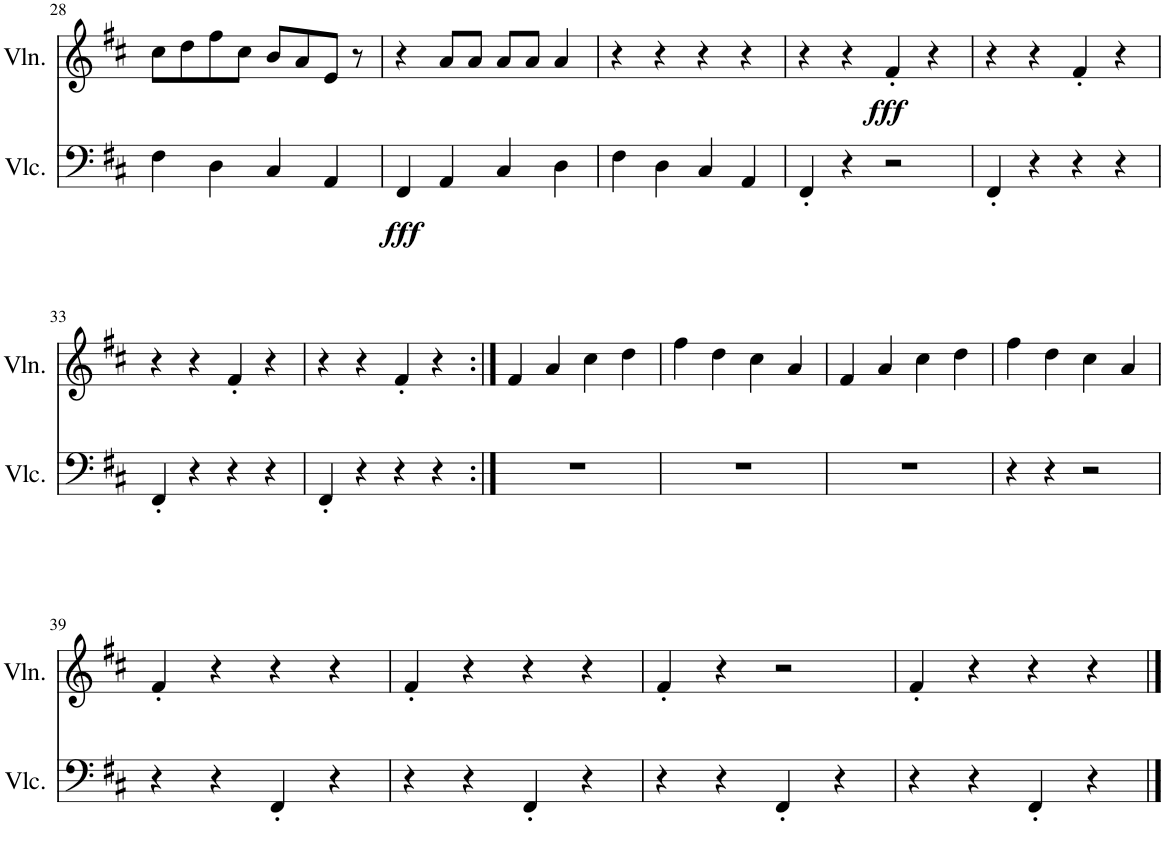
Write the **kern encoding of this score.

**kern	**dynam	**kern	**dynam
*part2	*part2	*part1	*part1
*staff2	*staff2	*staff1	*staff1
*I"Violoncello	*	*I"Violin	*
*I'Vlc.	*	*I'Vln.	*
!!LO:PB:g=z
*clefF4	*	*clefG2	*
*k[f#c#]	*	*k[f#c#]	*
*M4/4	*	*M4/4	*
=28	=28	=28	=28
4F#\	.	8cc#\L	.
.	.	8dd\	.
4D\	.	8ff#\	.
.	.	8cc#\J	.
4C#/	.	8b/L	.
.	.	8a/	.
4AA/	.	8e/J	.
.	.	8r	.
=29	=29	=29	=29
!	!LO:DY:b	!	!
4FF#/	fff	4r	.
4AA/	.	8a/L	.
.	.	8a/J	.
4C#/	.	8a/L	.
.	.	8a/J	.
4D\	.	4a/	.
=30	=30	=30	=30
4F#\	.	4r	.
4D\	.	4r	.
4C#/	.	4r	.
4AA/	.	4r	.
=31	=31	=31	=31
4FF#'/	.	4r	.
4r	.	4r	.
!	!	!	!LO:DY:b
2r	.	4f#'/	fff
.	.	4r	.
=32	=32	=32	=32
4FF#'/	.	4r	.
4r	.	4r	.
4r	.	4f#'/	.
4r	.	4r	.
!!LO:LB:g=z
=33	=33	=33	=33
4FF#'/	.	4r	.
4r	.	4r	.
4r	.	4f#'/	.
4r	.	4r	.
=34	=34	=34	=34
4FF#'/	.	4r	.
4r	.	4r	.
4r	.	4f#'/	.
4r	.	4r	.
=35:|!	=35:|!	=35:|!	=35:|!
1r	.	4f#/	.
.	.	4a/	.
.	.	4cc#\	.
.	.	4dd\	.
=36	=36	=36	=36
1r	.	4ff#\	.
.	.	4dd\	.
.	.	4cc#\	.
.	.	4a/	.
=37	=37	=37	=37
1r	.	4f#/	.
.	.	4a/	.
.	.	4cc#\	.
.	.	4dd\	.
=38	=38	=38	=38
4r	.	4ff#\	.
4r	.	4dd\	.
2r	.	4cc#\	.
.	.	4a/	.
!!LO:LB:g=z
=39	=39	=39	=39
4r	.	4f#'/	.
4r	.	4r	.
4FF#'/	.	4r	.
4r	.	4r	.
=40	=40	=40	=40
4r	.	4f#'/	.
4r	.	4r	.
4FF#'/	.	4r	.
4r	.	4r	.
=41	=41	=41	=41
4r	.	4f#'/	.
4r	.	4r	.
4FF#'/	.	2r	.
4r	.	.	.
=42	=42	=42	=42
4r	.	4f#'/	.
4r	.	4r	.
4FF#'/	.	4r	.
4r	.	4r	.
==	==	==	==
*-	*-	*-	*-
